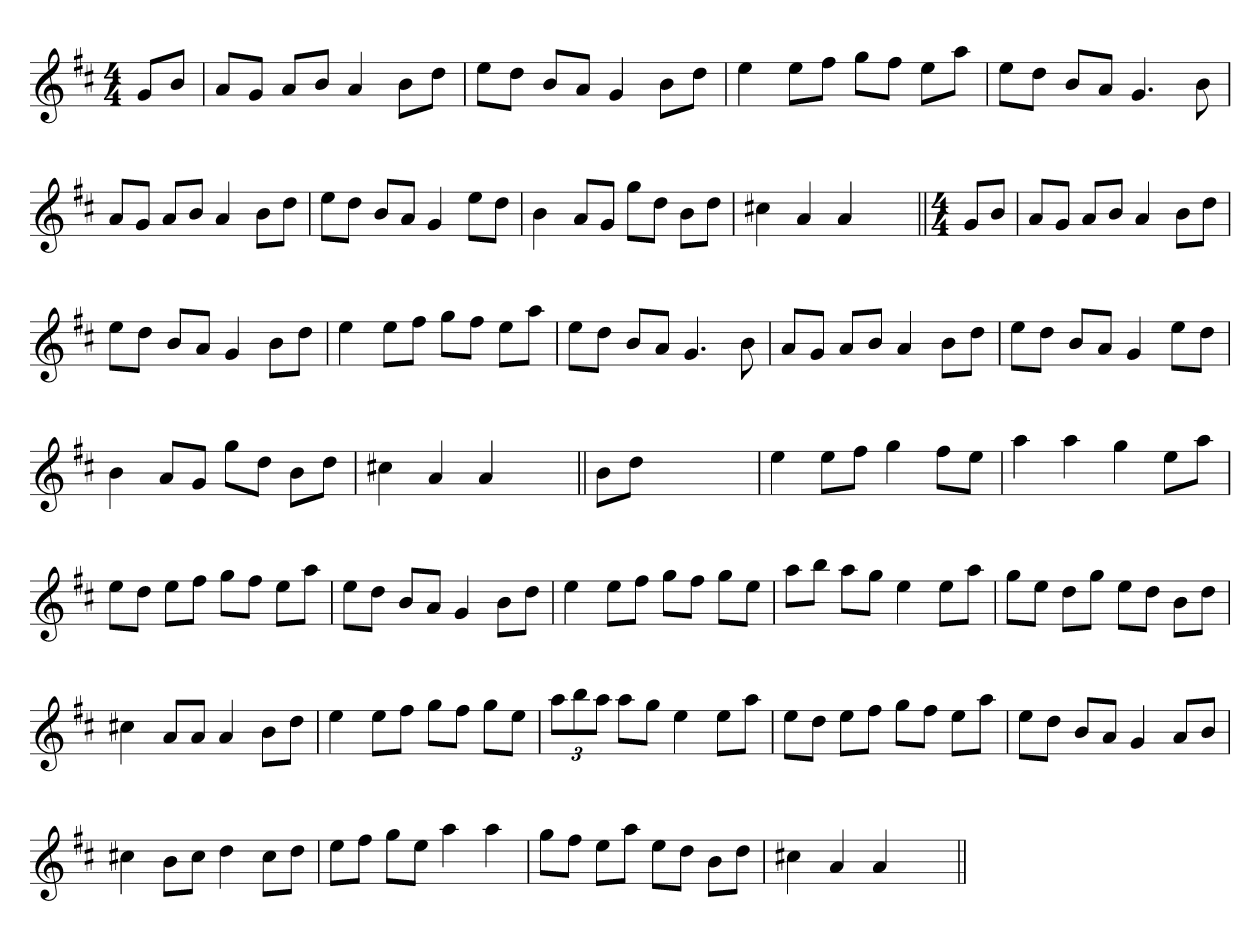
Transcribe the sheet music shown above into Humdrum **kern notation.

**kern
*part1
*staff1
*clefG2
*k[f#c#]
*M4/4
=1
8gL
8bJ
=
8aL
8gJ
8aL
8bJ
4a
8bL
8ddJ
=
8eeL
8ddJ
8bL
8aJ
4g
8bL
8ddJ
=
4ee
8eeL
8ff#J
8ggL
8ff#J
8eeL
8aaJ
=
8eeL
8ddJ
8bL
8aJ
4.g
8b
=
8aL
8gJ
8aL
8bJ
4a
8bL
8ddJ
=
8eeL
8ddJ
8bL
8aJ
4g
8eeL
8ddJ
=
4b
8aL
8gJ
8ggL
8ddJ
8bL
8ddJ
=
4cc#X
4a
4a
4ryy
=||
*M4/4
8gL
8bJ
=
8aL
8gJ
8aL
8bJ
4a
8bL
8ddJ
=
8eeL
8ddJ
8bL
8aJ
4g
8bL
8ddJ
=
4ee
8eeL
8ff#J
8ggL
8ff#J
8eeL
8aaJ
=
8eeL
8ddJ
8bL
8aJ
4.g
8b
=
8aL
8gJ
8aL
8bJ
4a
8bL
8ddJ
=
8eeL
8ddJ
8bL
8aJ
4g
8eeL
8ddJ
=
4b
8aL
8gJ
8ggL
8ddJ
8bL
8ddJ
=
4cc#X
4a
4a
4ryy
=||
8bL
8ddJ
2.ryy
=
4ee
8eeL
8ff#J
4gg
8ff#L
8eeJ
=
4aa
4aa
4gg
8eeL
8aaJ
=
8eeL
8ddJ
8eeL
8ff#J
8ggL
8ff#J
8eeL
8aaJ
=
8eeL
8ddJ
8bL
8aJ
4g
8bL
8ddJ
=
4ee
8eeL
8ff#J
8ggL
8ff#J
8ggL
8eeJ
=
8aaL
8bbJ
8aaL
8ggJ
4ee
8eeL
8aaJ
=
8ggL
8eeJ
8ddL
8ggJ
8eeL
8ddJ
8bL
8ddJ
=
4cc#X
8aL
8aJ
4a
8bL
8ddJ
=
4ee
8eeL
8ff#J
8ggL
8ff#J
8ggL
8eeJ
=
12aaL
12bb
12aaJ
8aaL
8ggJ
4ee
8eeL
8aaJ
=
8eeL
8ddJ
8eeL
8ff#J
8ggL
8ff#J
8eeL
8aaJ
=
8eeL
8ddJ
8bL
8aJ
4g
8aL
8bJ
=
4cc#X
8bL
8cc#J
4dd
8cc#L
8ddJ
=
8eeL
8ff#J
8ggL
8eeJ
4aa
4aa
=
8ggL
8ff#J
8eeL
8aaJ
8eeL
8ddJ
8bL
8ddJ
=
4cc#X
4a
4a
4ryy
=||
*-
